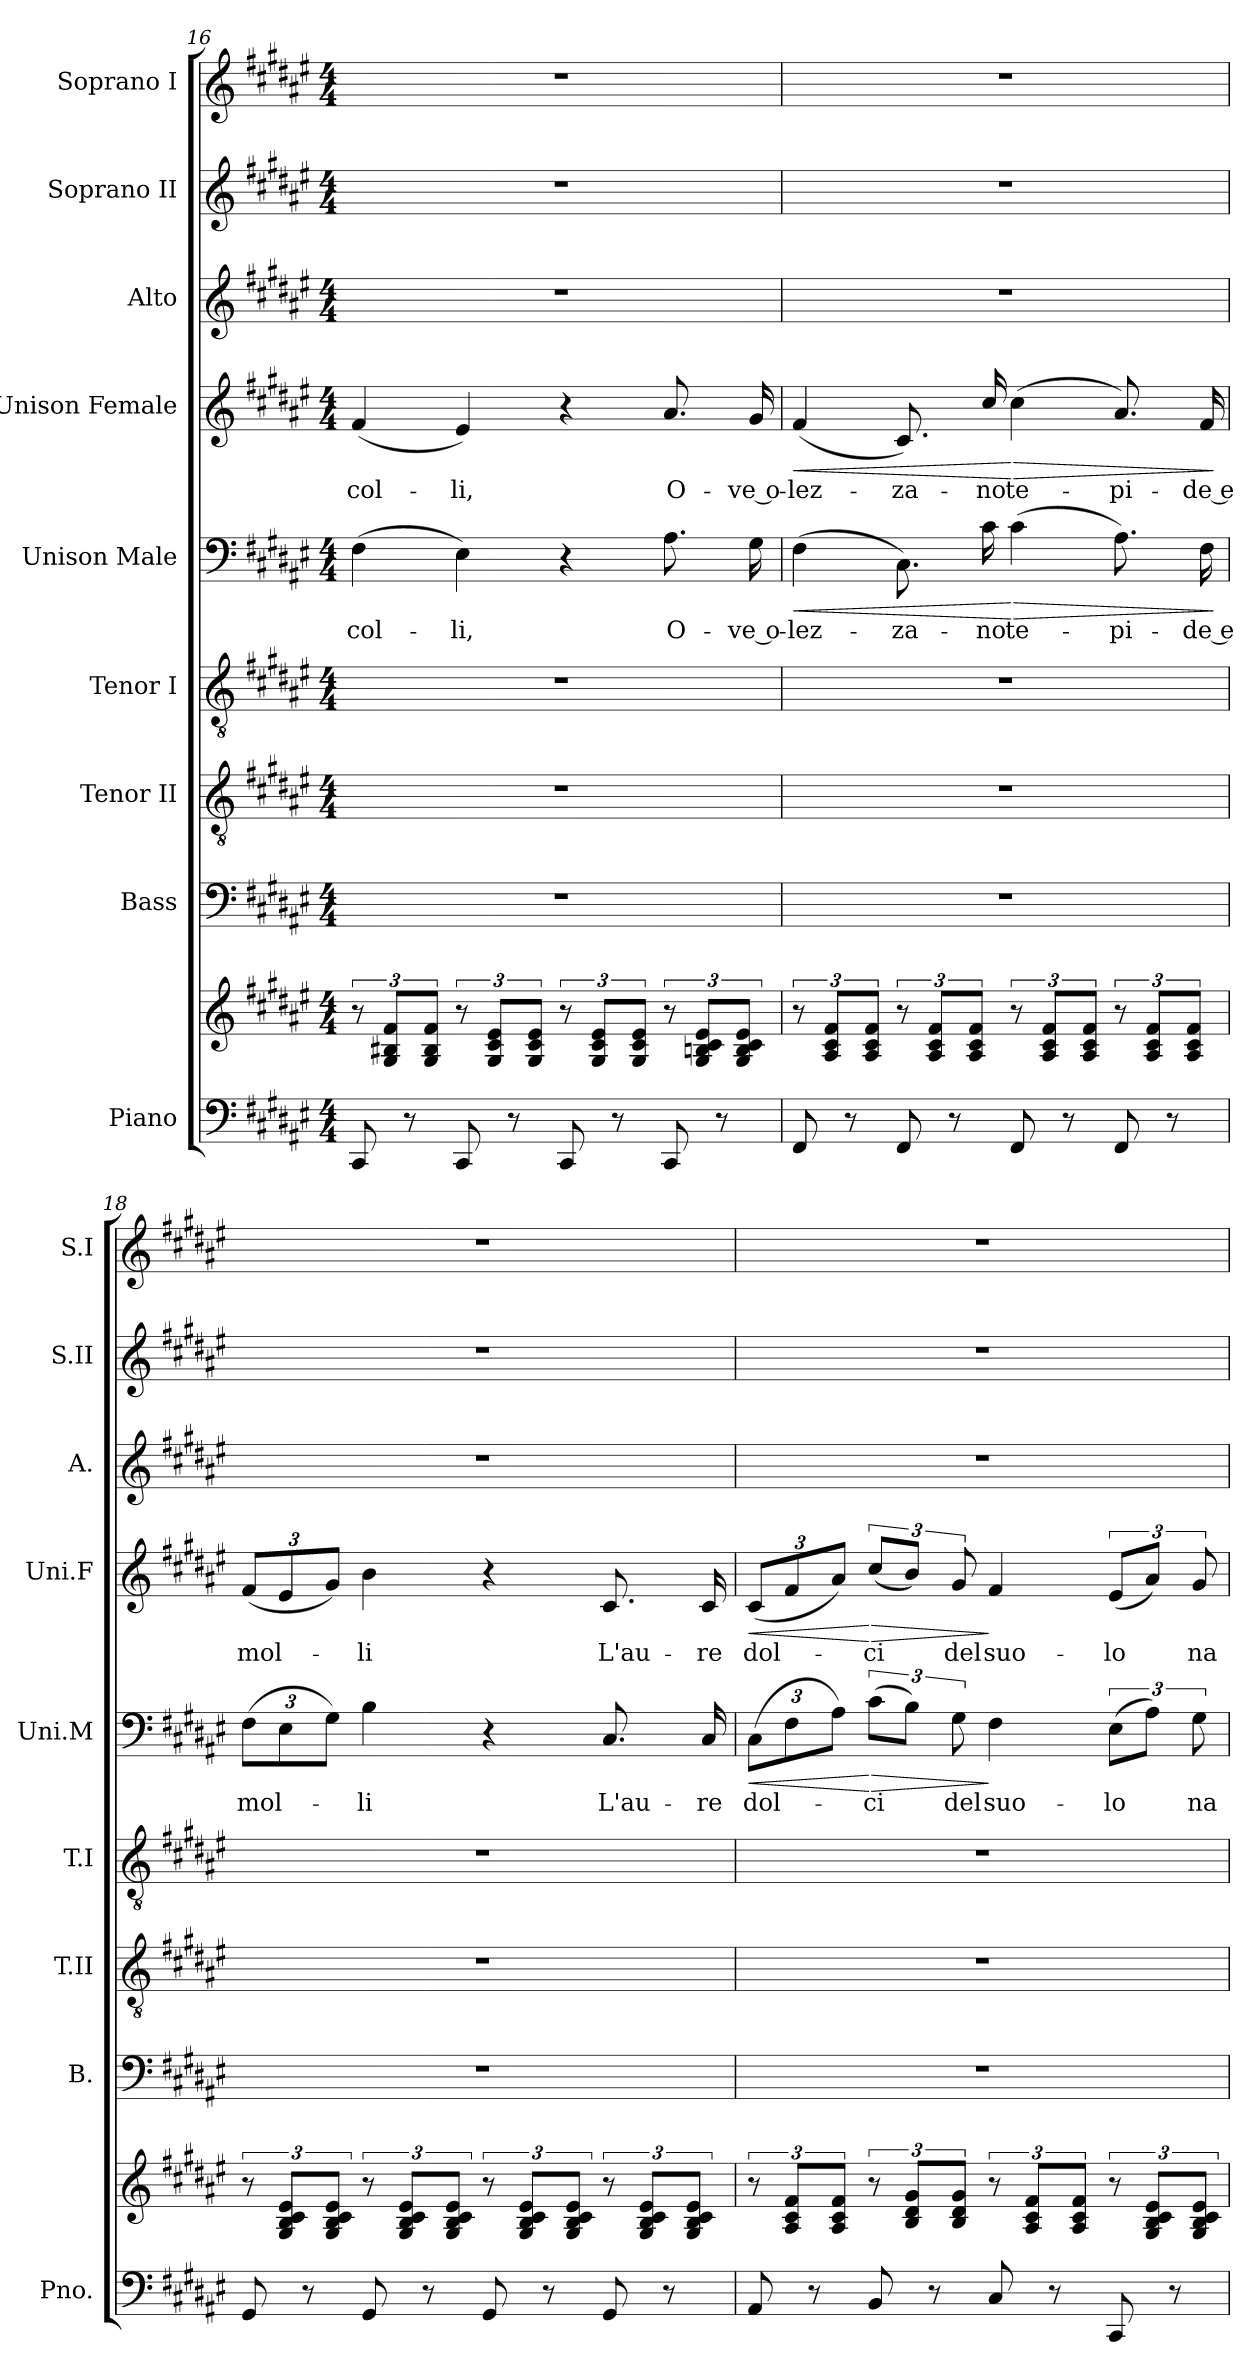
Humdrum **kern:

**kern	**kern	**kern	**kern	**kern	**kern	**text	**dynam	**kern	**text	**dynam	**kern	**kern	**kern
*part9	*part9	*part8	*part7	*part6	*part5	*part5	*part5	*part4	*part4	*part4	*part3	*part2	*part1
*staff10	*staff9	*staff8	*staff7	*staff6	*staff5	*staff5	*staff5	*staff4	*staff4	*staff4	*staff3	*staff2	*staff1
*I"Piano	*	*I"Bass	*I"Tenor II	*I"Tenor I	*I"Unison Male	*	*	*I"Unison Female	*	*	*I"Alto	*I"Soprano II	*I"Soprano I
*I'Pno.	*	*I'B.	*I'T.II	*I'T.I	*I'Uni.M	*	*	*I'Uni.F	*	*	*I'A.	*I'S.II	*I'S.I
!!LO:LB:g=z
*clefF4	*clefG2	*clefF4	*clefGv2	*clefGv2	*clefF4	*	*	*clefG2	*	*	*clefG2	*clefG2	*clefG2
*k[f#c#g#d#a#e#]	*k[f#c#g#d#a#e#]	*k[f#c#g#d#a#e#]	*k[f#c#g#d#a#e#]	*k[f#c#g#d#a#e#]	*k[f#c#g#d#a#e#]	*	*	*k[f#c#g#d#a#e#]	*	*	*k[f#c#g#d#a#e#]	*k[f#c#g#d#a#e#]	*k[f#c#g#d#a#e#]
*M4/4	*M4/4	*M4/4	*M4/4	*M4/4	*M4/4	*	*	*M4/4	*	*	*M4/4	*M4/4	*M4/4
=16	=16	=16	=16	=16	=16	=16	=16	=16	=16	=16	=16	=16	=16
8CC#/	12r	1r	1r	1r	(4F#\	col-	.	(4f#/	col-	.	1r	1r	1r
.	12G#/ 12B#X/ 12f#/L	.	.	.	.	.	.	.	.	.	.	.	.
8r	.	.	.	.	.	.	.	.	.	.	.	.	.
.	12G#/ 12B#/ 12f#/J	.	.	.	.	.	.	.	.	.	.	.	.
8CC#/	12r	.	.	.	4E#\)	-li,	.	4e#/)	-li,	.	.	.	.
.	12G#/ 12c#/ 12e#/L	.	.	.	.	.	.	.	.	.	.	.	.
8r	.	.	.	.	.	.	.	.	.	.	.	.	.
.	12G#/ 12c#/ 12e#/J	.	.	.	.	.	.	.	.	.	.	.	.
8CC#/	12r	.	.	.	4r	.	.	4r	.	.	.	.	.
.	12G#/ 12c#/ 12e#/L	.	.	.	.	.	.	.	.	.	.	.	.
8r	.	.	.	.	.	.	.	.	.	.	.	.	.
.	12G#/ 12c#/ 12e#/J	.	.	.	.	.	.	.	.	.	.	.	.
8CC#/	12r	.	.	.	8.A#\	O-	.	8.a#/	O-	.	.	.	.
.	12G#/ 12Bn/ 12c#/ 12e#/L	.	.	.	.	.	.	.	.	.	.	.	.
8r	.	.	.	.	.	.	.	.	.	.	.	.	.
.	12G#/ 12B/ 12c#/ 12e#/J	.	.	.	.	.	.	.	.	.	.	.	.
.	.	.	.	.	16G#\	ve o-	.	16g#/	ve o-	.	.	.	.
=17	=17	=17	=17	=17	=17	=17	=17	=17	=17	=17	=17	=17	=17
!	!	!	!	!	!	!	!LO:HP:b	!	!	!LO:HP:b	!	!	!
8FF#/	12r	1r	1r	1r	(4F#\	-lez-	<	(4f#/	-lez-	<	1r	1r	1r
.	12A#/ 12c#/ 12f#/L	.	.	.	.	.	.	.	.	.	.	.	.
8r	.	.	.	.	.	.	.	.	.	.	.	.	.
.	12A#/ 12c#/ 12f#/J	.	.	.	.	.	.	.	.	.	.	.	.
8FF#/	12r	.	.	.	8.C#\)	-za-	.	8.c#/)	-za-	.	.	.	.
.	12A#/ 12c#/ 12f#/L	.	.	.	.	.	.	.	.	.	.	.	.
8r	.	.	.	.	.	.	.	.	.	.	.	.	.
.	12A#/ 12c#/ 12f#/J	.	.	.	.	.	.	.	.	.	.	.	.
.	.	.	.	.	16c#\	-no	.	16cc#/	-no	.	.	.	.
!	!	!	!	!	!	!	!LO:HP:n=1:b	!	!	!LO:HP:n=1:b	!	!	!
8FF#/	12r	.	.	.	(4c#\	te-	[ >	(4cc#\	te-	[ >	.	.	.
.	12A#/ 12c#/ 12f#/L	.	.	.	.	.	.	.	.	.	.	.	.
8r	.	.	.	.	.	.	.	.	.	.	.	.	.
.	12A#/ 12c#/ 12f#/J	.	.	.	.	.	.	.	.	.	.	.	.
8FF#/	12r	.	.	.	8.A#\)	-pi-	.	8.a#/)	-pi-	.	.	.	.
.	12A#/ 12c#/ 12f#/L	.	.	.	.	.	.	.	.	.	.	.	.
8r	.	.	.	.	.	.	.	.	.	.	.	.	.
.	12A#/ 12c#/ 12f#/J	.	.	.	.	.	.	.	.	.	.	.	.
.	.	.	.	.	16F#\	de e	.	16f#/	de e	.	.	.	.
.	.	.	.	.	.	.	]	.	.	]	.	.	.
!!LO:PB:g=z
=18	=18	=18	=18	=18	=18	=18	=18	=18	=18	=18	=18	=18	=18
*	*	*	*	*	*Xbrackettup	*	*	*Xbrackettup	*	*	*	*	*
8GG#/	12r	1r	1r	1r	(12F#\L	mol-	.	(12f#/L	mol-	.	1r	1r	1r
.	12G#/ 12B/ 12c#/ 12e#/L	.	.	.	12E#\	.	.	12e#/	.	.	.	.	.
8r	.	.	.	.	.	.	.	.	.	.	.	.	.
.	12G#/ 12B/ 12c#/ 12e#/J	.	.	.	12G#\J)	.	.	12g#/J)	.	.	.	.	.
8GG#/	12r	.	.	.	4B\	-li	.	4b\	-li	.	.	.	.
.	12G#/ 12B/ 12c#/ 12e#/L	.	.	.	.	.	.	.	.	.	.	.	.
8r	.	.	.	.	.	.	.	.	.	.	.	.	.
.	12G#/ 12B/ 12c#/ 12e#/J	.	.	.	.	.	.	.	.	.	.	.	.
8GG#/	12r	.	.	.	4r	.	.	4r	.	.	.	.	.
.	12G#/ 12B/ 12c#/ 12e#/L	.	.	.	.	.	.	.	.	.	.	.	.
8r	.	.	.	.	.	.	.	.	.	.	.	.	.
.	12G#/ 12B/ 12c#/ 12e#/J	.	.	.	.	.	.	.	.	.	.	.	.
8GG#/	12r	.	.	.	8.C#/	L'au-	.	8.c#/	L'au-	.	.	.	.
.	12G#/ 12B/ 12c#/ 12e#/L	.	.	.	.	.	.	.	.	.	.	.	.
8r	.	.	.	.	.	.	.	.	.	.	.	.	.
.	12G#/ 12B/ 12c#/ 12e#/J	.	.	.	.	.	.	.	.	.	.	.	.
.	.	.	.	.	16C#/	-re	.	16c#/	-re	.	.	.	.
=19	=19	=19	=19	=19	=19	=19	=19	=19	=19	=19	=19	=19	=19
!	!	!	!	!	!	!	!LO:HP:b	!	!	!LO:HP:b	!	!	!
8AA#/	12r	1r	1r	1r	(12C#\L	dol-	<	(12c#/L	dol-	<	1r	1r	1r
.	12A#/ 12c#/ 12f#/L	.	.	.	12F#\	.	.	12f#/	.	.	.	.	.
8r	.	.	.	.	.	.	.	.	.	.	.	.	.
.	12A#/ 12c#/ 12f#/J	.	.	.	12A#\J)	.	.	12a#/J)	.	.	.	.	.
*	*	*	*	*	*brackettup	*	*	*	*	*	*	*	*
!	!	!	!	!	!	!	!LO:HP:n=1:b	!	!	!	!	!	!
*	*	*	*	*	*	*	*	*brackettup	*	*	*	*	*
!	!	!	!	!	!	!	!	!	!	!LO:HP:n=1:b	!	!	!
8BB/	12r	.	.	.	(12c#\L	-ci	[ >	(12cc#/L	-ci	[ >	.	.	.
.	12B/ 12d#/ 12g#/L	.	.	.	12B\J)	.	.	12b/J)	.	.	.	.	.
8r	.	.	.	.	.	.	.	.	.	.	.	.	.
.	12B/ 12d#/ 12g#/J	.	.	.	12G#\	del	.	12g#/	del	.	.	.	.
8C#/	12r	.	.	.	4F#\	suo-	]	4f#/	suo-	]	.	.	.
.	12A#/ 12c#/ 12f#/L	.	.	.	.	.	.	.	.	.	.	.	.
8r	.	.	.	.	.	.	.	.	.	.	.	.	.
.	12A#/ 12c#/ 12f#/J	.	.	.	.	.	.	.	.	.	.	.	.
8CC#/	12r	.	.	.	(12E#\L	-lo	.	(12e#/L	-lo	.	.	.	.
.	12G#/ 12B/ 12c#/ 12e#/L	.	.	.	12A#\J)	.	.	12a#/J)	.	.	.	.	.
8r	.	.	.	.	.	.	.	.	.	.	.	.	.
.	12G#/ 12B/ 12c#/ 12e#/J	.	.	.	12G#\	na-	.	12g#/	na-	.	.	.	.
=	=	=	=	=	=	=	=	=	=	=	=	=	=
*-	*-	*-	*-	*-	*-	*-	*-	*-	*-	*-	*-	*-	*-
